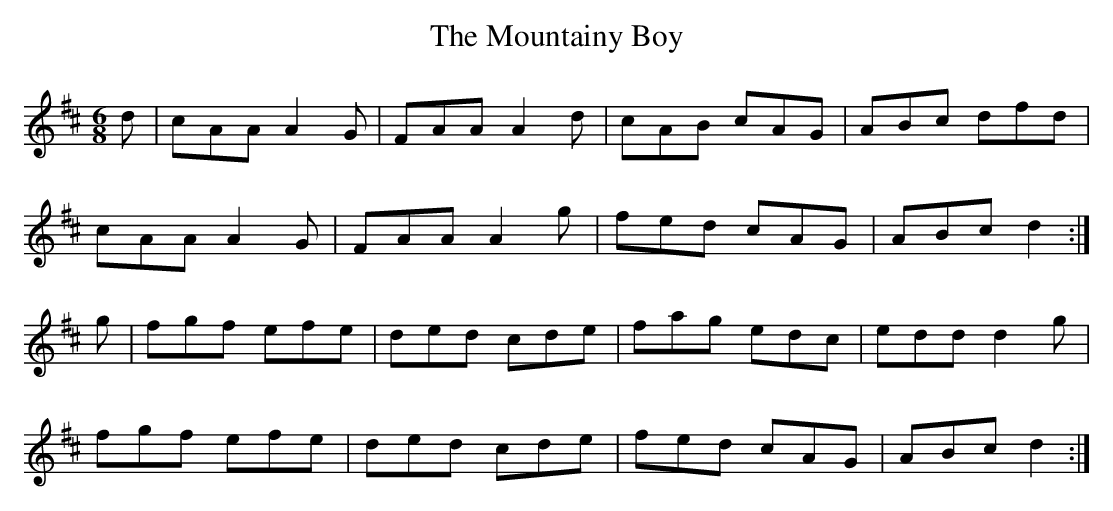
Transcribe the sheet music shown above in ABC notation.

X:1
T:Mountainy Boy, The
M:6/8
L:1/8
K:D
d | cAA A2G | FAA A2d | cAB cAG | ABc dfd |
cAA A2G | FAA A2g | fed cAG | ABc d2 :|
g | fgf efe | ded cde | fag edc | edd d2g |
fgf efe | ded cde | fed cAG | ABc d2 :|
